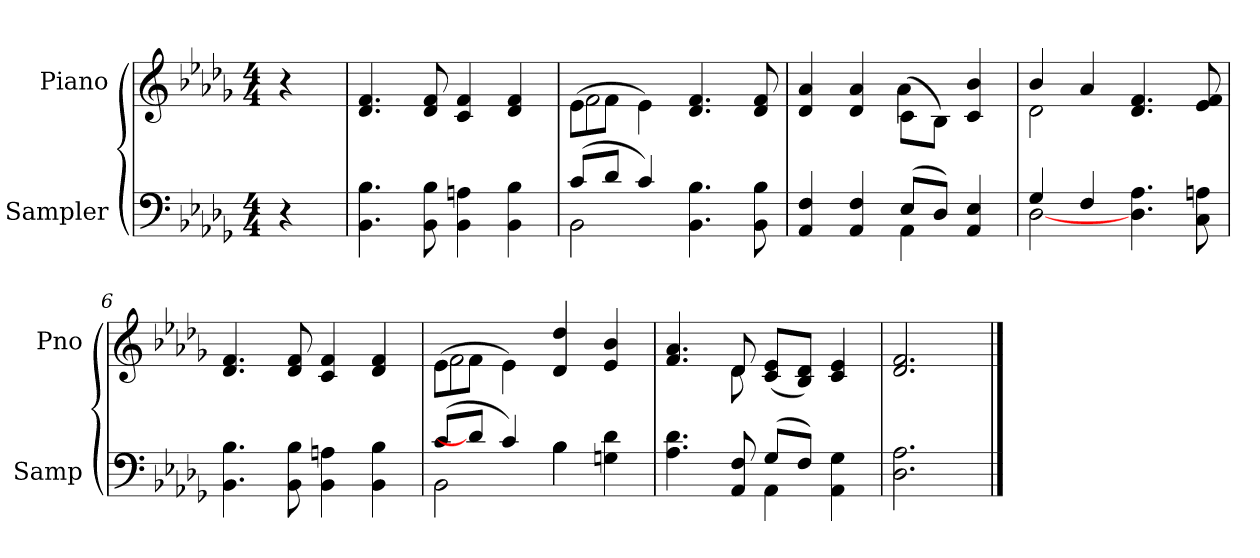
**kern	**kern
*part2	*part1
*staff2	*staff1
*I"Sampler	*I"Piano
*I'Samp	*I'Pno
*clefF4	*clefG2
*k[b-e-a-d-g-]	*k[b-e-a-d-g-]
*D-:	*D-:
*M4/4	*M4/4
=1	=1
4r	4r
=2	=2
4.BB- 4.B-	4.d- 4.f
8BB- 8B-	8d- 8f
4BB- 4An	4c 4f
4BB- 4B-	4d- 4f
=3	=3
*^	*^
(8c/L	2BB-	(8e-\L	2f
8d-/J	.	8f\J	.
4c/)	.	4e-\)	.
4.BB- 4.B-	2ryy	4.d- 4.f	2ryy
8BB- 8B-	.	8d- 8f	.
=4	=4	=4	=4
4AA- 4F	2ryy	4d- 4a-	2ryy
4AA- 4F	.	4d- 4a-	.
(8E-/L	4AA-	(8c\L	4a-
8D-/J)	.	8B-\J)	.
4AA- 4E-	4ryy	4c 4b-	4ryy
=5	=5	=5	=5
4G-/	[2D-	4b-/	2d-
4F/	.	4a-/	.
4.D- 4.A-	2ryy	4.d- 4.f	2ryy
8C 8An	.	8e- 8f	.
*v	*v	*	*
*	*v	*v
=6	=6
4.BB- 4.B-	4.d- 4.f
8BB- 8B-	8d- 8f
4BB- 4An	4c 4f
4BB- 4B-	4d- 4f
=7	=7
*^	*^
(8c/L	2BB-	(8e-\L	2f
8d-/J]	.	8f\J	.
4c/)	.	4e-\)	.
4B-\	4B-	4d- 4dd-	2ryy
4Gn 4d-	4ryy	4e- 4b-	.
=8	=8	=8	=8
4.A- 4.d-	2ryy	4.f 4.a-	4.ryy
8AA- 8F	.	8d-/	8d-
(8G-/L	4AA-	(8c/ 8e-/L	2ryy
8F/J)	.	8B-/ 8d-/J)	.
4AA- 4G-	4ryy	4c 4e-	.
*v	*v	*	*
*	*v	*v
=9	=9
2.D- 2.A-	2.d- 2.f
==	==
*-	*-
